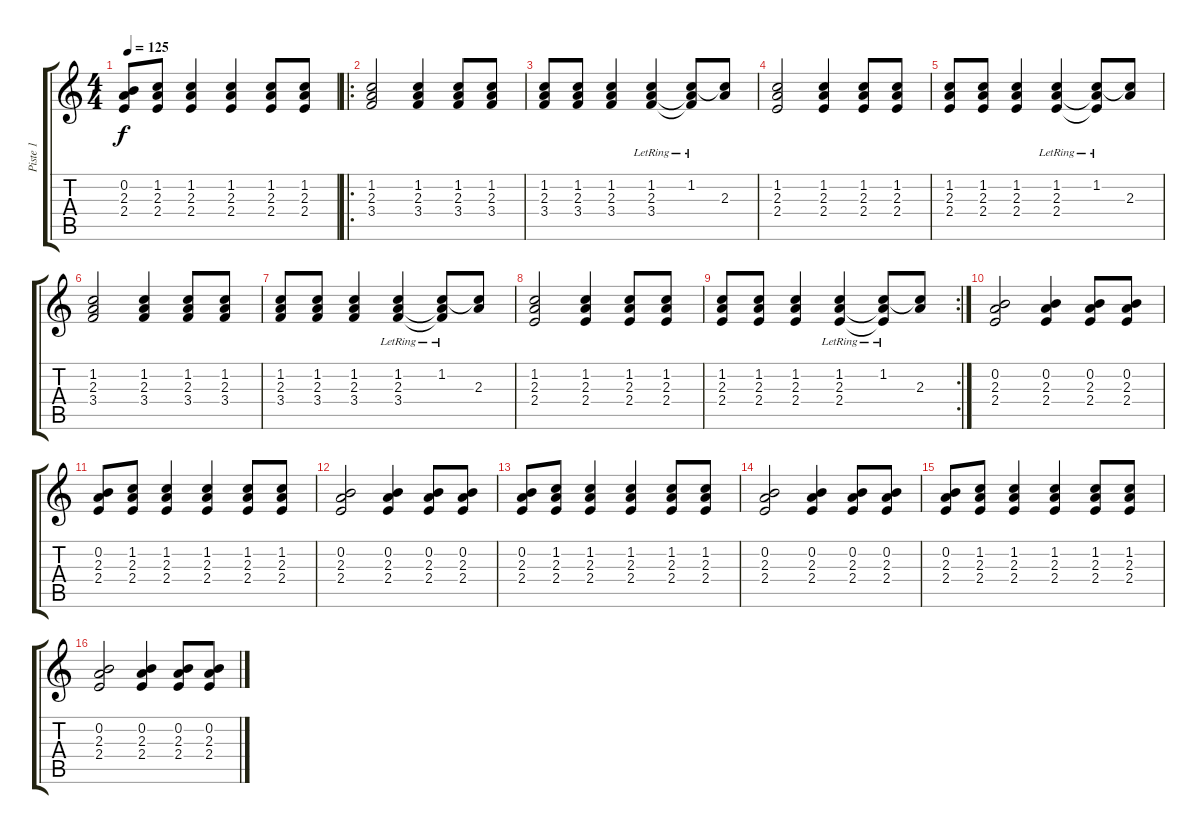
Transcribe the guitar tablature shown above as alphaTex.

\track ("Piste 1" "Piste 1") {instrument electricguitarjazz}
\staff {score tabs}
\tuning (E4 B3 G3 D3 A2 E2) {hide}
\ts (4 4)
\tempo 125
\clef g2
\ks c
(0.2 2.3 2.4).8{dy f} (1.2 2.3 2.4).8 (1.2 2.3 2.4).4 (1.2 2.3 2.4).4 (1.2 2.3 2.4).8 (1.2 2.3 2.4).8 |
\ro
(1.2 2.3 3.4).2 (1.2 2.3 3.4).4 (1.2 2.3 3.4).8 (1.2 2.3 3.4).8 |
(1.2 2.3 3.4).8 (1.2 2.3 3.4).8 (1.2 2.3 3.4).4 (1.2 2.3{lr} 3.4).4 (1.2{lr} 2.3{t} 3.4{t}).8 (1.2{t} 2.3).8 |
(1.2 2.3 2.4).2 (1.2 2.3 2.4).4 (1.2 2.3 2.4).8 (1.2 2.3 2.4).8 |
(1.2 2.3 2.4).8 (1.2 2.3 2.4).8 (1.2 2.3 2.4).4 (1.2 2.3{lr} 2.4{lr}).4 (1.2{lr} 2.3{t} 2.4{t}).8 (1.2{t} 2.3).8 |
(1.2 2.3 3.4).2 (1.2 2.3 3.4).4 (1.2 2.3 3.4).8 (1.2 2.3 3.4).8 |
(1.2 2.3 3.4).8 (1.2 2.3 3.4).8 (1.2 2.3 3.4).4 (1.2 2.3{lr} 3.4).4 (1.2{lr} 2.3{t} 3.4{t}).8 (1.2{t} 2.3).8 |
(1.2 2.3 2.4).2 (1.2 2.3 2.4).4 (1.2 2.3 2.4).8 (1.2 2.3 2.4).8 |
\rc 2
(1.2 2.3 2.4).8 (1.2 2.3 2.4).8 (1.2 2.3 2.4).4 (1.2 2.3{lr} 2.4{lr}).4 (1.2{lr} 2.3{t} 2.4{t}).8 (1.2{t} 2.3).8 |
(0.2 2.3 2.4).2 (0.2 2.3 2.4).4 (0.2 2.3 2.4).8 (0.2 2.3 2.4).8 |
(0.2 2.3 2.4).8 (1.2 2.3 2.4).8 (1.2 2.3 2.4).4 (1.2 2.3 2.4).4 (1.2 2.3 2.4).8 (1.2 2.3 2.4).8 |
(0.2 2.3 2.4).2 (0.2 2.3 2.4).4 (0.2 2.3 2.4).8 (0.2 2.3 2.4).8 |
(0.2 2.3 2.4).8 (1.2 2.3 2.4).8 (1.2 2.3 2.4).4 (1.2 2.3 2.4).4 (1.2 2.3 2.4).8 (1.2 2.3 2.4).8 |
(0.2 2.3 2.4).2 (0.2 2.3 2.4).4 (0.2 2.3 2.4).8 (0.2 2.3 2.4).8 |
(0.2 2.3 2.4).8 (1.2 2.3 2.4).8 (1.2 2.3 2.4).4 (1.2 2.3 2.4).4 (1.2 2.3 2.4).8 (1.2 2.3 2.4).8 |
(0.2 2.3 2.4).2 (0.2 2.3 2.4).4 (0.2 2.3 2.4).8 (0.2 2.3 2.4).8
